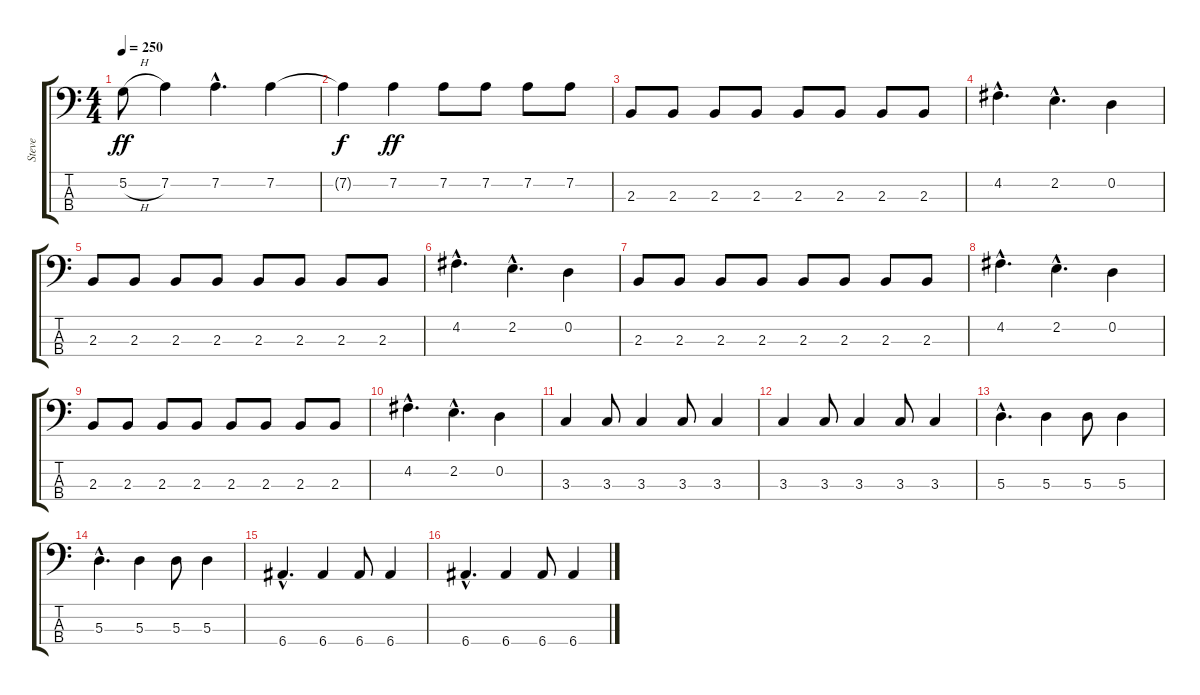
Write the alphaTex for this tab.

\track ("Steve" "Steve") {instrument electricbassfinger}
\staff {score tabs}
\tuning (G2 D2 A1 E1) {hide}
\ts (4 4)
\tempo 250
\clef f4
\ks c
5.2{h}.8{dy ff} 7.2.4 7.2{hac}.4{d} 7.2.4 |
7.2{t}.4{dy f} 7.2.4{dy ff} 7.2.8 7.2.8 7.2.8 7.2.8 |
2.3.8 2.3.8 2.3.8 2.3.8 2.3.8 2.3.8 2.3.8 2.3.8 |
4.2{hac}.4{d} 2.2{hac}.4{d} 0.2.4 |
2.3.8 2.3.8 2.3.8 2.3.8 2.3.8 2.3.8 2.3.8 2.3.8 |
4.2{hac}.4{d} 2.2{hac}.4{d} 0.2.4 |
2.3.8 2.3.8 2.3.8 2.3.8 2.3.8 2.3.8 2.3.8 2.3.8 |
4.2{hac}.4{d} 2.2{hac}.4{d} 0.2.4 |
2.3.8 2.3.8 2.3.8 2.3.8 2.3.8 2.3.8 2.3.8 2.3.8 |
4.2{hac}.4{d} 2.2{hac}.4{d} 0.2.4 |
3.3.4 3.3.8 3.3.4 3.3.8 3.3.4 |
3.3.4 3.3.8 3.3.4 3.3.8 3.3.4 |
5.3{hac}.4{d} 5.3.4 5.3.8 5.3.4 |
5.3{hac}.4{d} 5.3.4 5.3.8 5.3.4 |
6.4{hac}.4{d} 6.4.4 6.4.8 6.4.4 |
6.4{hac}.4{d} 6.4.4 6.4.8 6.4.4
